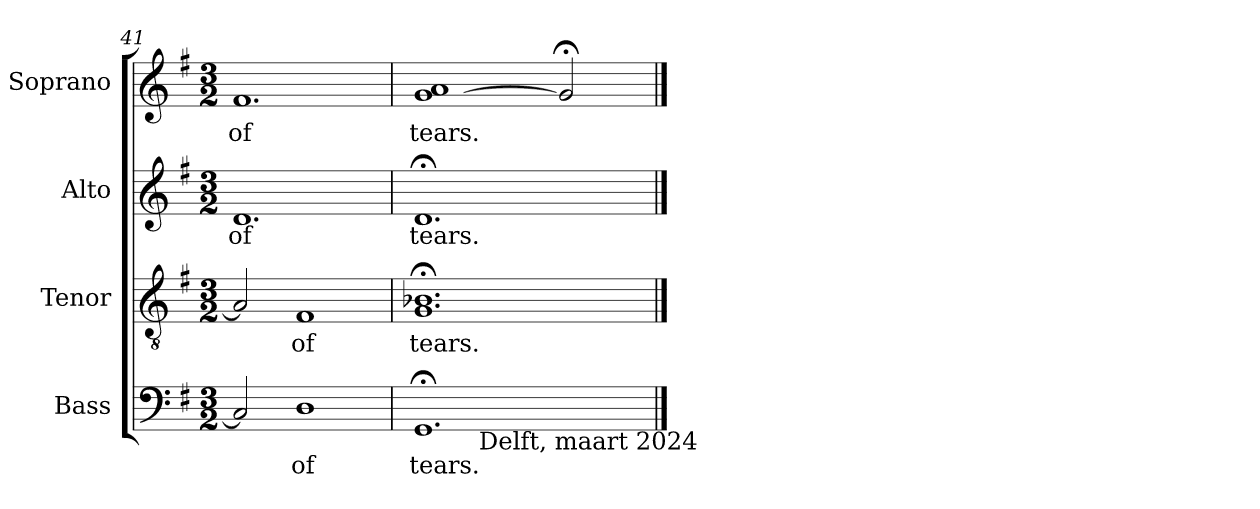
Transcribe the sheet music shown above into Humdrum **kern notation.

**kern	**text	**kern	**text	**kern	**text	**kern	**text
*part4	*part4	*part3	*part3	*part2	*part2	*part1	*part1
*staff4	*staff4	*staff3	*staff3	*staff2	*staff2	*staff1	*staff1
*I"Bass	*	*I"Tenor	*	*I"Alto	*	*I"Soprano	*
*I'B.	*	*I'T.	*	*I'A.	*	*I'S.	*
*clefF4	*	*clefGv2	*	*clefG2	*	*clefG2	*
*	*	*ITrd7c12	*	*	*	*	*
*k[f#]	*	*k[f#]	*	*k[f#]	*	*k[f#]	*
*G:	*	*G:	*	*G:	*	*G:	*
*M3/2	*	*M3/2	*	*M3/2	*	*M3/2	*
=41	=41	=41	=41	=41	=41	=41	=41
!	!	!	!	!	!LO:LY:b:color=#000000	!	!
!	!	!	!	!	!	!	!LO:LY:b:color=#000000
2Ci/]	.	2AAi/]	.	1.di	of	1.f#i	of
!	!LO:LY:b:color=#000000	!	!	!	!	!	!
!	!	!	!LO:LY:b:color=#000000	!	!	!	!
1Di	of	1FF#i	of	.	.	.	.
=42	=42	=42	=42	=42	=42	=42	=42
!	!LO:LY:b:color=#000000	!	!	!	!	!	!
!	!	!	!LO:LY:b:color=#000000	!	!	!	!
!	!	!	!	!	!LO:LY:b:color=#000000	!	!
!	!	!	!	!	!	!	!LO:LY:b:color=#000000
*^	*	*	*	*	*	*^	*
1.GG;i	4ryy	tears.	1.GGi; 1.BB-Xi;	tears.	1.d;i	tears.	[<1gi 1ai	1.ryy	tears.
.	16ryy	.	.	.	.	.	.	.	.
.	128ryy	.	.	.	.	.	.	.	.
!	!LO:TX:b:t=Delft, maart 2024	!	!	!	!	!	!	!	!
.	1ryy	.	.	.	.	.	.	.	.
.	.	.	.	.	.	.	2g;i/]	.	.
.	8ryy	.	.	.	.	.	.	.	.
.	32..ryy	.	.	.	.	.	.	.	.
*v	*v	*	*	*	*	*	*v	*v	*
==	==	==	==	==	==	==	==
*-	*-	*-	*-	*-	*-	*-	*-
